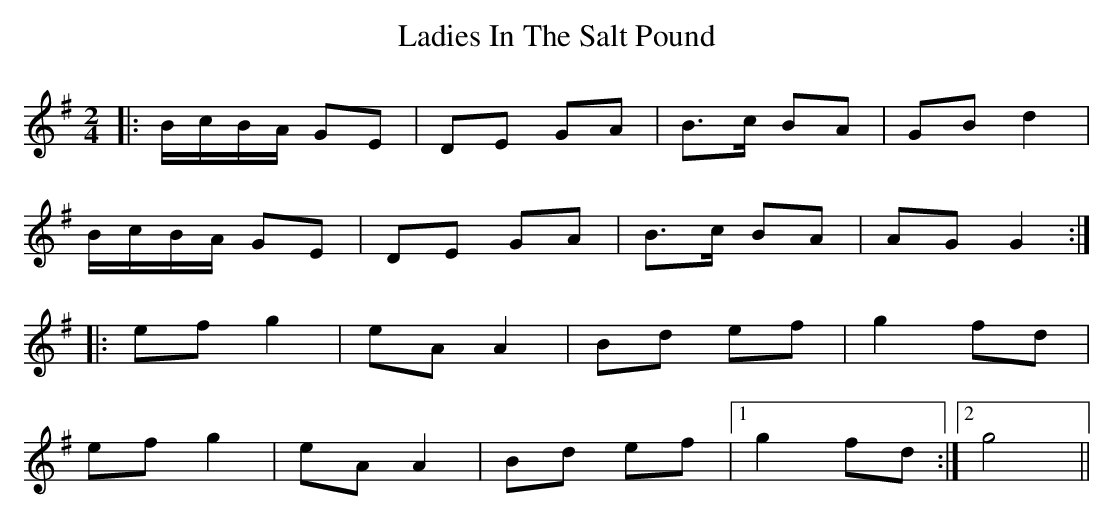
X:1
T: Ladies In The Salt Pound
M: 2/4
L: 1/8
K: Gmaj
|:B/c/B/A/ GE|DE GA|B>c BA|GB d2|
B/c/B/A/ GE|DE GA|B>c BA|AG G2:|
|:ef g2|eA A2|Bd ef|g2 fd|
ef g2|eA A2|Bd ef|1 g2 fd:|2 g4||
